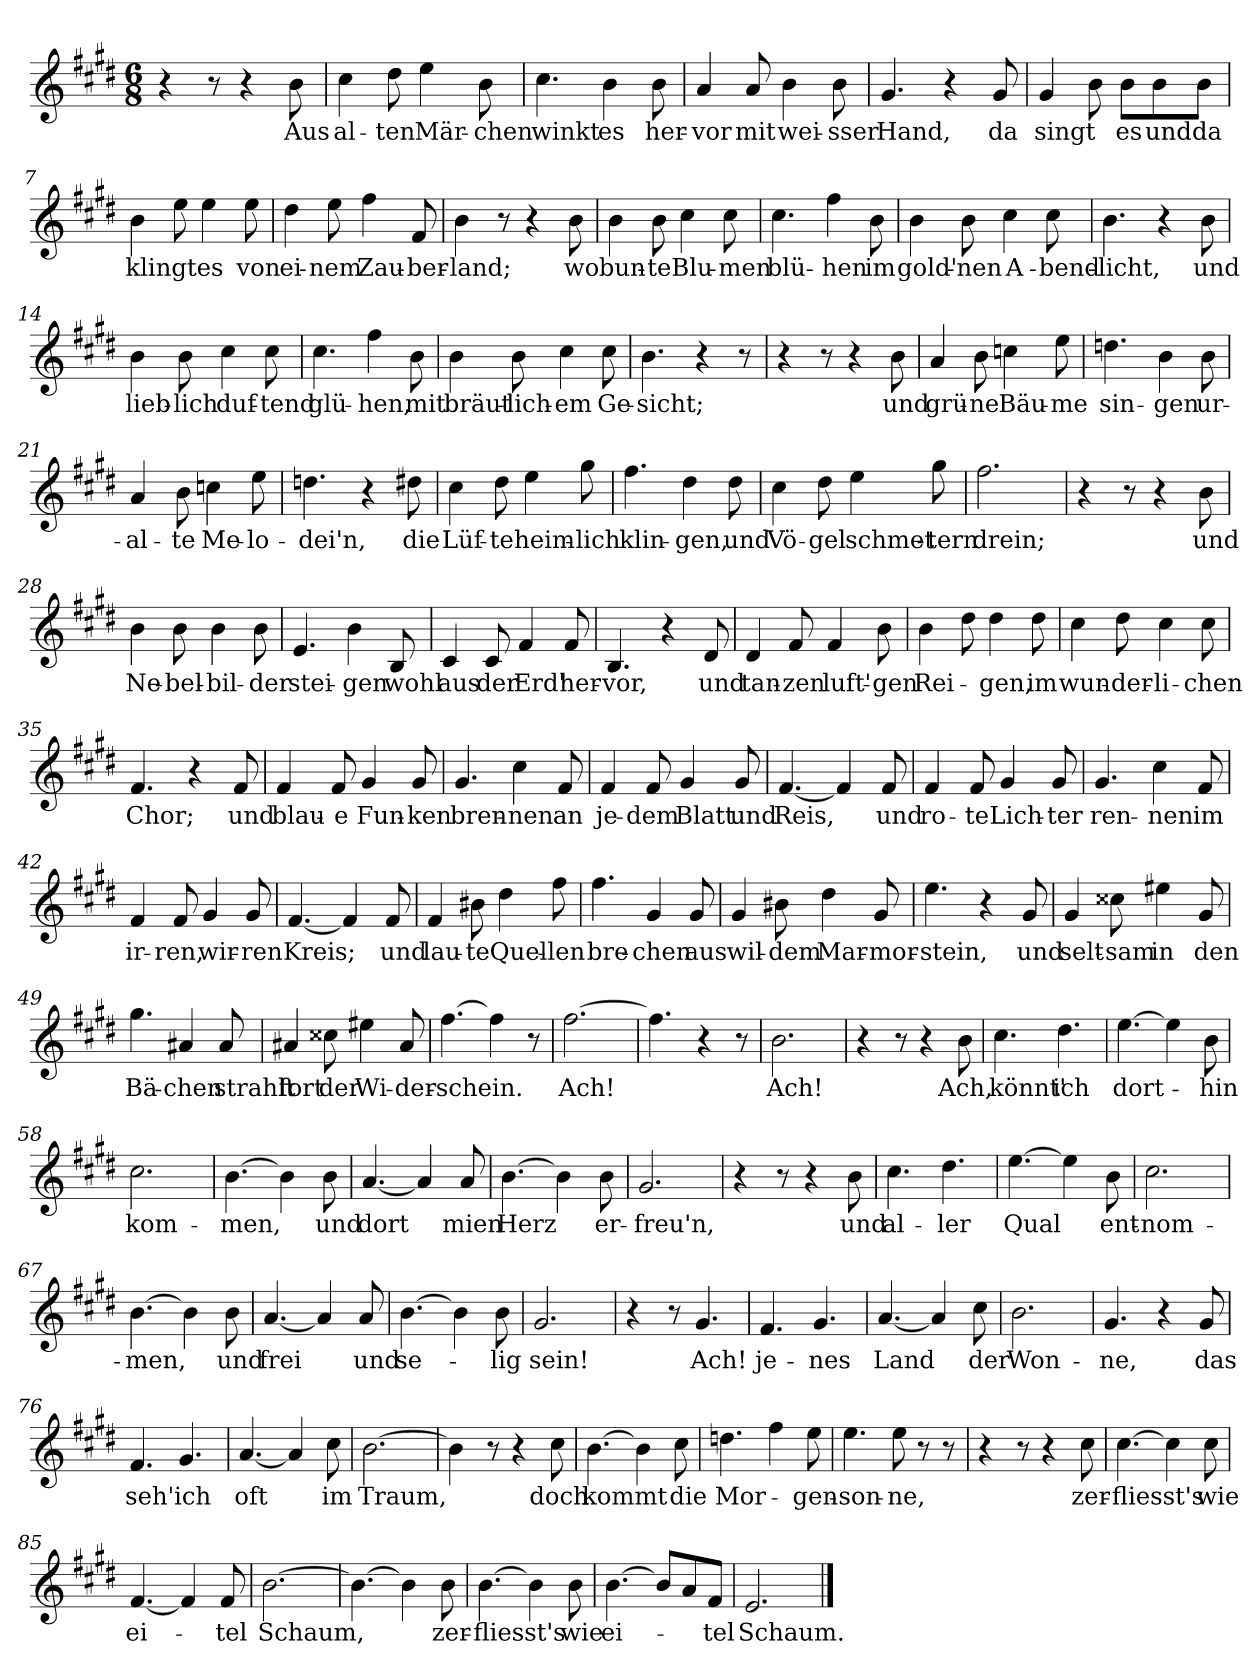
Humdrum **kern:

**kern	**text
*part1	*part1
*staff1	*staff1
*clefG2	*
*k[f#c#g#d#]	*
*M6/8	*
=1	=1
4r	.
8r	.
4r	.
!	!LO:LY:b
8b\	Aus
=2	=2
!	!LO:LY:b
4cc#\	al-
!	!LO:LY:b
8dd#\	-ten
!	!LO:LY:b
4ee\	Mär-
!	!LO:LY:b
8b\	-chen
=3	=3
!	!LO:LY:b
4.cc#\	winkt
!	!LO:LY:b
4b\	es
!	!LO:LY:b
8b\	her-
=4	=4
!	!LO:LY:b
4a/	-vor
!	!LO:LY:b
8a/	mit
!	!LO:LY:b
4b\	wei-
!	!LO:LY:b
8b\	-sser
=5	=5
!	!LO:LY:b
4.g#/	Hand,
4r	.
!	!LO:LY:b
8g#/	da
=6	=6
!	!LO:LY:b
4g#/	singt
8b\	.
!	!LO:LY:b
8b\L	es
!	!LO:LY:b
8b\	und
!	!LO:LY:b
8b\J	da
=7	=7
!	!LO:LY:b
4b\	klingt
8ee\	.
!	!LO:LY:b
4ee\	es
!	!LO:LY:b
8ee\	von
!!LO:LB:g=z
=8	=8
!	!LO:LY:b
4dd#\	ei-
!	!LO:LY:b
8ee\	-nem
!	!LO:LY:b
4ff#\	Zau-
!	!LO:LY:b
8f#/	-ber-
=9	=9
!	!LO:LY:b
4b\	-land;
8r	.
4r	.
!	!LO:LY:b
8b\	wo
=10	=10
!	!LO:LY:b
4b\	bun-
!	!LO:LY:b
8b\	-te
!	!LO:LY:b
4cc#\	Blu-
!	!LO:LY:b
8cc#\	-men
=11	=11
!	!LO:LY:b
4.cc#\	blü-
!	!LO:LY:b
4ff#\	-hen
!	!LO:LY:b
8b\	im
=12	=12
!	!LO:LY:b
4b\	gold'-
!	!LO:LY:b
8b\	-nen
!	!LO:LY:b
4cc#\	A-
!	!LO:LY:b
8cc#\	-bend-
=13	=13
!	!LO:LY:b
4.b\	-licht,
4r	.
!	!LO:LY:b
8b\	und
=14	=14
!	!LO:LY:b
4b\	lieb-
!	!LO:LY:b
8b\	-lich
!	!LO:LY:b
4cc#\	duf-
!	!LO:LY:b
8cc#\	-tend
!!LO:LB:g=z
=15	=15
!	!LO:LY:b
4.cc#\	glü-
!	!LO:LY:b
4ff#\	-hen,
!	!LO:LY:b
8b\	mit
=16	=16
!	!LO:LY:b
4b\	bräut-
!	!LO:LY:b
8b\	-lich-
!	!LO:LY:b
4cc#\	-em
!	!LO:LY:b
8cc#\	Ge-
=17	=17
!	!LO:LY:b
4.b\	-sicht;
4r	.
8r	.
=18	=18
4r	.
8r	.
4r	.
!	!LO:LY:b
8b\	und
=19	=19
!	!LO:LY:b
4a/	grü-
!	!LO:LY:b
8b\	-ne
!	!LO:LY:b
4ccn\	Bäu-
!	!LO:LY:b
8ee\	-me
=20	=20
!	!LO:LY:b
4.ddn\	sin-
!	!LO:LY:b
4b\	-gen
!	!LO:LY:b
8b\	ur-
=21	=21
!	!LO:LY:b
4a/	-al-
!	!LO:LY:b
8b\	-te
!	!LO:LY:b
4ccn\	Me-
!	!LO:LY:b
8ee\	-lo-
=22	=22
!	!LO:LY:b
4.ddn\	-dei'n,
4r	.
!	!LO:LY:b
8dd#X\	die
!!LO:LB:g=z
=23	=23
!	!LO:LY:b
4cc#\	Lüf-
!	!LO:LY:b
8dd#\	-te
!	!LO:LY:b
4ee\	heim-
!	!LO:LY:b
8gg#\	-lich
=24	=24
!	!LO:LY:b
4.ff#\	klin-
!	!LO:LY:b
4dd#\	-gen,
!	!LO:LY:b
8dd#\	und
=25	=25
!	!LO:LY:b
4cc#\	Vö-
!	!LO:LY:b
8dd#\	-gel
!	!LO:LY:b
4ee\	schmet-
!	!LO:LY:b
8gg#\	-tern
=26	=26
!	!LO:LY:b
2.ff#\	drein;
=27	=27
4r	.
8r	.
4r	.
!	!LO:LY:b
8b\	und
=28	=28
!	!LO:LY:b
4b\	Ne-
!	!LO:LY:b
8b\	-bel-
!	!LO:LY:b
4b\	-bil-
!	!LO:LY:b
8b\	-der
=29	=29
!	!LO:LY:b
4.e/	stei-
!	!LO:LY:b
4b\	-gen
!	!LO:LY:b
8B/	wohl
!!LO:LB:g=z
=30	=30
!	!LO:LY:b
4c#/	aus
!	!LO:LY:b
8c#/	der
!	!LO:LY:b
4f#/	Erd'
!	!LO:LY:b
8f#/	her-
=31	=31
!	!LO:LY:b
4.B/	-vor,
4r	.
!	!LO:LY:b
8d#/	und
=32	=32
!	!LO:LY:b
4d#/	tan-
!	!LO:LY:b
8f#/	-zen
!	!LO:LY:b
4f#/	luft'-
!	!LO:LY:b
8b\	-gen
=33	=33
!	!LO:LY:b
4b\	Rei-
8dd#\	.
!	!LO:LY:b
4dd#\	-gen,
!	!LO:LY:b
8dd#\	im
=34	=34
!	!LO:LY:b
4cc#\	wun-
!	!LO:LY:b
8dd#\	-der-
!	!LO:LY:b
4cc#\	-li-
!	!LO:LY:b
8cc#\	-chen
=35	=35
!	!LO:LY:b
4.f#/	Chor;
4r	.
!	!LO:LY:b
8f#/	und
=36	=36
!	!LO:LY:b
4f#/	blau-
!	!LO:LY:b
8f#/	-e
!	!LO:LY:b
4g#/	Fun-
!	!LO:LY:b
8g#/	-ken
!!LO:LB:g=z
=37	=37
!	!LO:LY:b
4.g#/	bren-
!	!LO:LY:b
4cc#\	-nen
!	!LO:LY:b
8f#/	an
=38	=38
!	!LO:LY:b
4f#/	je-
!	!LO:LY:b
8f#/	-dem
!	!LO:LY:b
4g#/	Blatt
!	!LO:LY:b
8g#/	und
=39	=39
!	!LO:LY:b
[4.f#/	Reis,
4f#/]	.
!	!LO:LY:b
8f#/	und
=40	=40
!	!LO:LY:b
4f#/	ro-
!	!LO:LY:b
8f#/	-te
!	!LO:LY:b
4g#/	Lich-
!	!LO:LY:b
8g#/	-ter
=41	=41
!	!LO:LY:b
4.g#/	ren-
!	!LO:LY:b
4cc#\	-nen
!	!LO:LY:b
8f#/	im
=42	=42
!	!LO:LY:b
4f#/	ir-
!	!LO:LY:b
8f#/	-ren,
!	!LO:LY:b
4g#/	wir-
!	!LO:LY:b
8g#/	-ren
=43	=43
!	!LO:LY:b
[4.f#/	Kreis;
4f#/]	.
!	!LO:LY:b
8f#/	und
!!LO:LB:g=z
=44	=44
!	!LO:LY:b
4f#/	lau-
!	!LO:LY:b
8b#X\	-te
!	!LO:LY:b
4dd#\	Quel-
!	!LO:LY:b
8ff#\	-len
=45	=45
!	!LO:LY:b
4.ff#\	bre-
!	!LO:LY:b
4g#/	-chen
!	!LO:LY:b
8g#/	aus
=46	=46
!	!LO:LY:b
4g#/	wil-
!	!LO:LY:b
8b#X\	-dem
!	!LO:LY:b
4dd#\	Mar-
!	!LO:LY:b
8g#/	-mor-
=47	=47
!	!LO:LY:b
4.ee\	-stein,
4r	.
!	!LO:LY:b
8g#/	und
=48	=48
!	!LO:LY:b
4g#/	selt-
!	!LO:LY:b
8cc##X\	-sam
!	!LO:LY:b
4ee#X\	in
!	!LO:LY:b
8g#/	den
=49	=49
!	!LO:LY:b
4.gg#\	Bä-
!	!LO:LY:b
4a#X/	-chen
!	!LO:LY:b
8a#/	strahlt
=50	=50
!	!LO:LY:b
4a#X/	fort
!	!LO:LY:b
8cc##X\	der
!	!LO:LY:b
4ee#X\	Wi-
!	!LO:LY:b
8a#/	-der-
!!LO:LB:g=z
=51	=51
!	!LO:LY:b
[4.ff#\	-schein.
4ff#\]	.
8r	.
=52	=52
!	!LO:LY:b
[2.ff#\	Ach!
=53	=53
4.ff#\]	.
4r	.
8r	.
=54	=54
!	!LO:LY:b
2.b\	Ach!
=55	=55
4r	.
8r	.
4r	.
!	!LO:LY:b
8b\	Ach,
=56	=56
!	!LO:LY:b
4.cc#\	könnt'
!	!LO:LY:b
4.dd#\	ich
=57	=57
!	!LO:LY:b
[4.ee\	dort-
4ee\]	.
!	!LO:LY:b
8b\	-hin
=58	=58
!	!LO:LY:b
2.cc#\	kom-
=59	=59
!	!LO:LY:b
[4.b\	-men,
4b\]	.
!	!LO:LY:b
8b\	und
=60	=60
!	!LO:LY:b
[4.a/	dort
4a/]	.
!	!LO:LY:b
8a/	mien
=61	=61
!	!LO:LY:b
[4.b\	Herz
4b\]	.
!	!LO:LY:b
8b\	er-
!!LO:LB:g=z
=62	=62
!	!LO:LY:b
2.g#/	-freu'n,
=63	=63
4r	.
8r	.
4r	.
!	!LO:LY:b
8b\	und
=64	=64
!	!LO:LY:b
4.cc#\	al-
!	!LO:LY:b
4.dd#\	-ler
=65	=65
!	!LO:LY:b
[4.ee\	Qual
4ee\]	.
!	!LO:LY:b
8b\	ent-
=66	=66
!	!LO:LY:b
2.cc#\	-nom-
=67	=67
!	!LO:LY:b
[4.b\	-men,
4b\]	.
!	!LO:LY:b
8b\	und
=68	=68
!	!LO:LY:b
[4.a/	frei
4a/]	.
!	!LO:LY:b
8a/	und
=69	=69
!	!LO:LY:b
[4.b\	se-
4b\]	.
!	!LO:LY:b
8b\	-lig
=70	=70
!	!LO:LY:b
2.g#/	sein!
=71	=71
4r	.
8r	.
!	!LO:LY:b
4.g#/	Ach!
=72	=72
!	!LO:LY:b
4.f#/	je-
!	!LO:LY:b
4.g#/	-nes
=73	=73
!	!LO:LY:b
[4.a/	Land
4a/]	.
!	!LO:LY:b
8cc#\	der
!!LO:LB:g=z
=74	=74
!	!LO:LY:b
2.b\	Won-
=75	=75
!	!LO:LY:b
4.g#/	-ne,
4r	.
!	!LO:LY:b
8g#/	das
=76	=76
!	!LO:LY:b
4.f#/	seh'
!	!LO:LY:b
4.g#/	ich
=77	=77
!	!LO:LY:b
[4.a/	oft
4a/]	.
!	!LO:LY:b
8cc#\	im
=78	=78
!	!LO:LY:b
[2.b\	Traum,
=79	=79
4b\]	.
8r	.
4r	.
!	!LO:LY:b
8cc#\	doch
=80	=80
!	!LO:LY:b
[4.b\	kommt
4b\]	.
!	!LO:LY:b
8cc#\	die
=81	=81
!	!LO:LY:b
4.ddn\	Mor-
4ff#\	.
!	!LO:LY:b
8ee\	-gen-
=82	=82
!	!LO:LY:b
4.ee\	-son-
!	!LO:LY:b
8ee\	-ne,
8r	.
8r	.
=83	=83
4r	.
8r	.
4r	.
!	!LO:LY:b
8cc#\	zer-
!!LO:PB:g=z
=84	=84
!	!LO:LY:b
[4.cc#\	-fliesst's
4cc#\]	.
!	!LO:LY:b
8cc#\	wie
=85	=85
!	!LO:LY:b
[4.f#/	ei-
4f#/]	.
!	!LO:LY:b
8f#/	-tel
=86	=86
!	!LO:LY:b
[2.b\	Schaum,
=87	=87
4.b\_	.
4b\]	.
!	!LO:LY:b
8b\	zer-
=88	=88
!	!LO:LY:b
[4.b\	-fliesst's
4b\]	.
!	!LO:LY:b
8b\	wie
=89	=89
!	!LO:LY:b
[4.b\	ei-
8b/L]	.
8a/	.
!	!LO:LY:b
8f#/J	-tel
=90	=90
!	!LO:LY:b
2.e/	Schaum.
==	==
*-	*-
